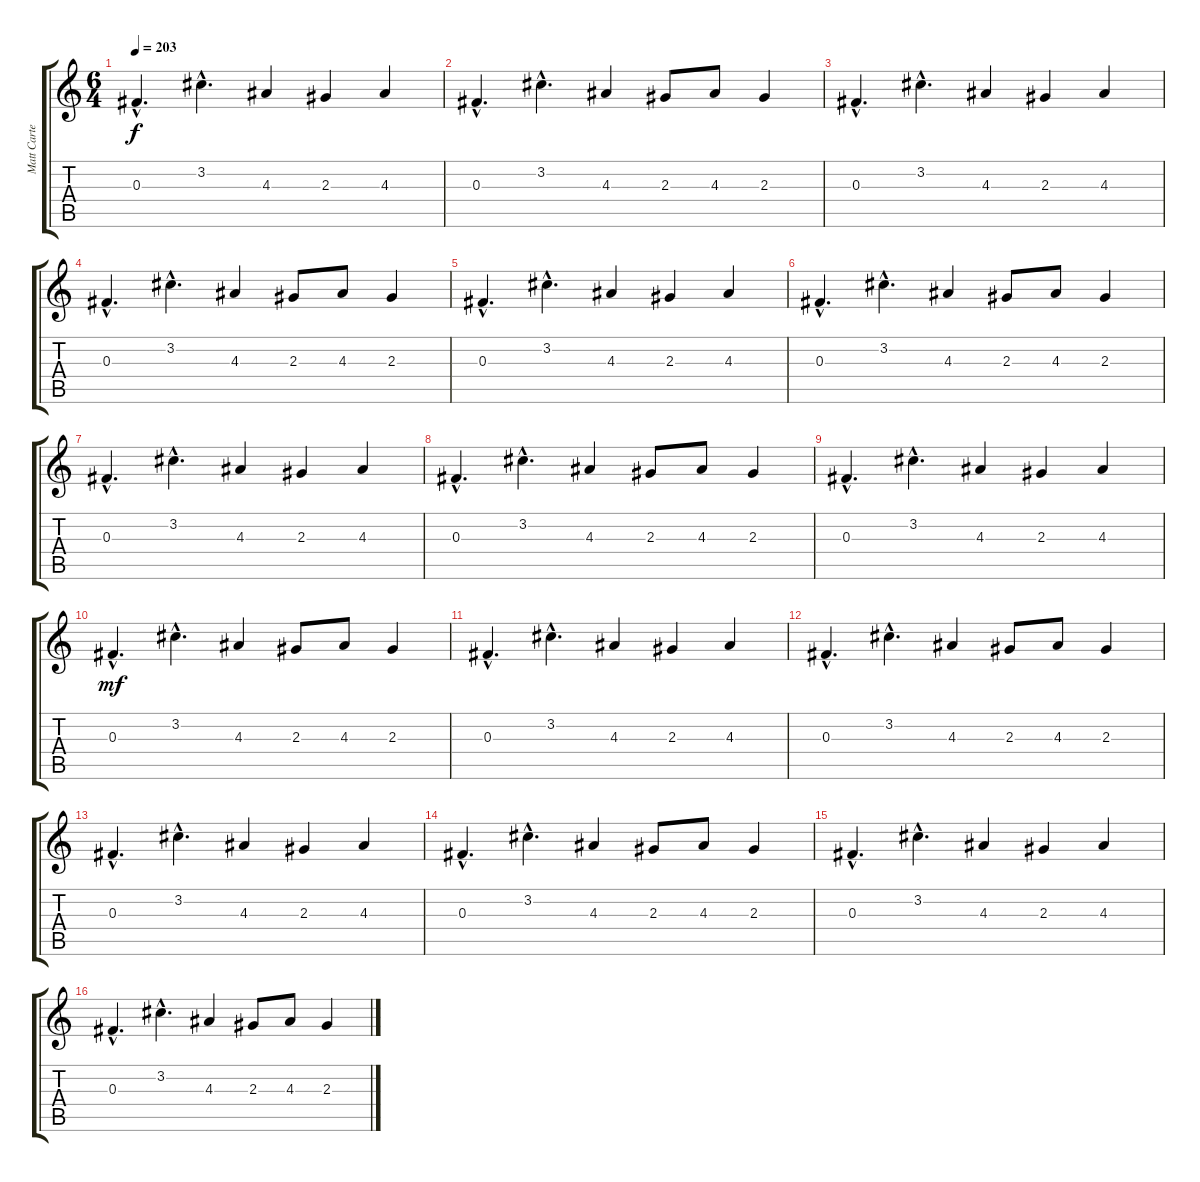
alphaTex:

\track ("Matt Carter (Lead Guitar)" "Matt Carte") {instrument distortionguitar}
\staff {score tabs}
\tuning (Eb4 Bb3 Gb3 Db3 Ab2 Db2) {hide}
\ts (6 4)
\tempo 203
\clef g2
\ks c
0.3{hac}.4{d dy f} 3.2{hac}.4{d} 4.3.4 2.3.4 4.3.4 |
0.3{hac}.4{d} 3.2{hac}.4{d} 4.3.4 2.3.8 4.3.8 2.3.4 |
0.3{hac}.4{d} 3.2{hac}.4{d} 4.3.4 2.3.4 4.3.4 |
0.3{hac}.4{d} 3.2{hac}.4{d} 4.3.4 2.3.8 4.3.8 2.3.4 |
0.3{hac}.4{d} 3.2{hac}.4{d} 4.3.4 2.3.4 4.3.4 |
0.3{hac}.4{d} 3.2{hac}.4{d} 4.3.4 2.3.8 4.3.8 2.3.4 |
0.3{hac}.4{d} 3.2{hac}.4{d} 4.3.4 2.3.4 4.3.4 |
0.3{hac}.4{d} 3.2{hac}.4{d} 4.3.4 2.3.8 4.3.8 2.3.4 |
0.3{hac}.4{d} 3.2{hac}.4{d} 4.3.4 2.3.4 4.3.4 |
0.3{hac}.4{d dy mf} 3.2{hac}.4{d} 4.3.4 2.3.8 4.3.8 2.3.4 |
0.3{hac}.4{d} 3.2{hac}.4{d} 4.3.4 2.3.4 4.3.4 |
0.3{hac}.4{d} 3.2{hac}.4{d} 4.3.4 2.3.8 4.3.8 2.3.4 |
0.3{hac}.4{d} 3.2{hac}.4{d} 4.3.4 2.3.4 4.3.4 |
0.3{hac}.4{d} 3.2{hac}.4{d} 4.3.4 2.3.8 4.3.8 2.3.4 |
0.3{hac}.4{d} 3.2{hac}.4{d} 4.3.4 2.3.4 4.3.4 |
0.3{hac}.4{d} 3.2{hac}.4{d} 4.3.4 2.3.8 4.3.8 2.3.4
